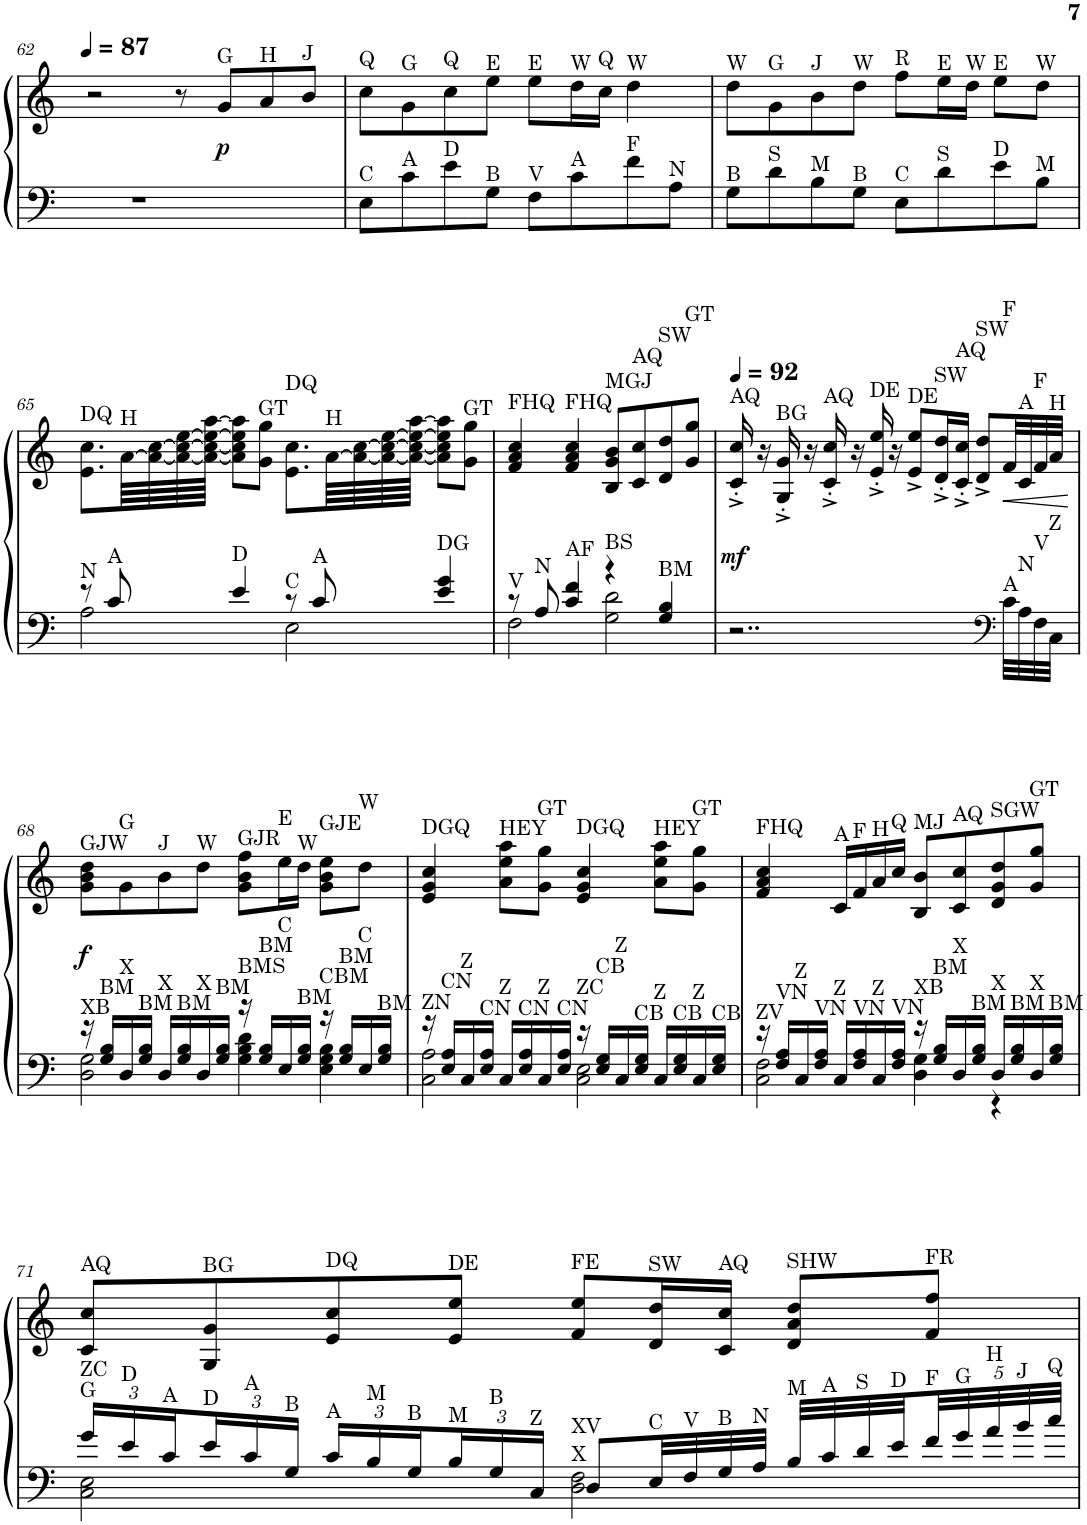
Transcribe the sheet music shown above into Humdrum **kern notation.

**kern	**kern	**dynam
*part1	*part1	*part1
*staff2	*staff1	*staff1/2
*I"Piano	*	*
*I'Pno.	*	*
!!LO:PB:g=z
*clefF4	*clefG2	*
*k[]	*k[]	*
*M4/4	*M4/4	*
*met(c)	*met(c)	*
*MM87	*MM87	*
=62	=62	=62
1r	2r	.
.	8r	.
!	!LO:TX:a:t=G	!
!	!	!LO:DY:b
.	8g/L	p
!	!LO:TX:a:t=H	!
.	8a/	.
!	!LO:TX:a:t=J	!
.	8b/J	.
=63	=63	=63
!	!LO:TX:a:t=Q	!
!LO:TX:a:t=C	!	!
8E\L	8cc\L	.
!	!LO:TX:a:t=G	!
!LO:TX:a:t=A	!	!
8c\	8g\	.
!	!LO:TX:a:t=Q	!
!LO:TX:a:t=D	!	!
8e\	8cc\	.
!	!LO:TX:a:t=E	!
!LO:TX:a:t=B	!	!
8G\J	8ee\J	.
!	!LO:TX:a:t=E	!
!LO:TX:a:t=V	!	!
8F\L	8ee\L	.
!	!LO:TX:a:t=W	!
!LO:TX:a:t=A	!	!
8c\	16dd\L	.
!	!LO:TX:a:t=Q	!
.	16cc\JJ	.
!	!LO:TX:a:t=W	!
!LO:TX:a:t=F	!	!
8f\	4dd\	.
!LO:TX:a:t=N	!	!
8A\J	.	.
=64	=64	=64
!	!LO:TX:a:t=W	!
!LO:TX:a:t=B	!	!
8G\L	8dd\L	.
!	!LO:TX:a:t=G	!
!LO:TX:a:t=S	!	!
8d\	8g\	.
!	!LO:TX:a:t=J	!
!LO:TX:a:t=M	!	!
8B\	8b\	.
!	!LO:TX:a:t=W	!
!LO:TX:a:t=B	!	!
8G\J	8dd\J	.
!	!LO:TX:a:t=R	!
!LO:TX:a:t=C	!	!
8E\L	8ff\L	.
!	!LO:TX:a:t=E	!
!LO:TX:a:t=S	!	!
8d\	16ee\L	.
!	!LO:TX:a:t=W	!
.	16dd\JJ	.
!	!LO:TX:a:t=E	!
!LO:TX:a:t=D	!	!
8e\	8ee\L	.
!	!LO:TX:a:t=W	!
!LO:TX:a:t=M	!	!
8B\J	8dd\J	.
!!LO:LB:g=z
=65	=65	=65
*^	*	*
!	!	!LO:TX:a:t=DQ	!
!LO:TX:a:t=N	!	!	!
8r	2A\	8.e\ 8.cc\L	.
!LO:TX:a:t=A	!	!	!
8c/	.	.	.
!	!	!LO:TX:a:t=H	!
.	.	[64a\LLL	.
.	.	64a\_ [64cc\	.
.	.	64a\_ 64cc\_ [64ee\	.
.	.	64a\_ 64cc\_ 64ee\_ [64aa\JJJJ	.
!LO:TX:a:t=D	!	!	!
4e/	.	8a\] 8cc\] 8ee\] 8aa\]L	.
!	!	!LO:TX:a:t=GT	!
.	.	8g\ 8gg\J	.
!	!	!LO:TX:a:t=DQ	!
!LO:TX:a:t=C	!	!	!
8r	2E\	8.e\ 8.cc\L	.
!LO:TX:a:t=A	!	!	!
8c/	.	.	.
!	!	!LO:TX:a:t=H	!
.	.	[64a\LLL	.
.	.	64a\_ [64cc\	.
.	.	64a\_ 64cc\_ [64ee\	.
.	.	64a\_ 64cc\_ 64ee\_ [64aa\JJJJ	.
!LO:TX:a:t=DG	!	!	!
4e/ 4g/	.	8a\] 8cc\] 8ee\] 8aa\]L	.
!	!	!LO:TX:a:t=GT	!
.	.	8g\ 8gg\J	.
=66	=66	=66	=66
!	!	!LO:TX:a:t=FHQ	!
!LO:TX:a:t=V	!	!	!
8r	2F\	4f/ 4a/ 4cc/	.
!LO:TX:a:t=N	!	!	!
8A/	.	.	.
!	!	!LO:TX:a:t=FHQ	!
!LO:TX:a:t=AF	!	!	!
4c/ 4f/	.	4f/ 4a/ 4cc/	.
!	!	!LO:TX:a:t=MGJ	!
!LO:TX:a:t=BS	!	!	!
4r	2G\ 2d\	8B/ 8g/ 8b/L	.
!	!	!LO:TX:a:t=AQ	!
.	.	8c/ 8cc/	.
!	!	!LO:TX:a:t=SW	!
!LO:TX:a:t=BM	!	!	!
4G/ 4B/	.	8d/ 8dd/	.
!	!	!LO:TX:a:t=GT	!
.	.	8g/ 8gg/J	.
*v	*v	*	*
=67	=67	=67
*	*MM92	*
!	!LO:TX:a:t=AQ	!
!	!	!LO:DY:b
2..r	16c/'^ 16cc/'^	mf
.	16r	.
!	!LO:TX:a:t=BG	!
.	16G/'^ 16g/'^	.
.	16r	.
!	!LO:TX:a:t=AQ	!
.	16c/'^ 16cc/'^	.
.	16r	.
!	!LO:TX:a:t=DE	!
.	16e/'^ 16ee/'^	.
.	16r	.
!	!LO:TX:a:t=DE	!
.	8e/^ 8ee/^L	.
!	!LO:TX:a:t=SW	!
.	16d/'^ 16dd/'^L	.
!	!LO:TX:a:t=AQ	!
.	16c/'^ 16cc/'^JJ	.
!	!LO:TX:a:t=SW	!
.	8d/^ 8dd/^L	.
*clefF4	*	*
!	!LO:TX:a:t=F	!
!LO:TX:a:t=A	!	!
!	!	!LO:HP:b
32c\LLL	32f/LL	<
!	!LO:TX:a:t=A	!
!LO:TX:a:t=N	!	!
32A\	32c/	.
!	!LO:TX:a:t=F	!
!LO:TX:a:t=V	!	!
32F\	32f/	.
!	!LO:TX:a:t=H	!
!LO:TX:a:t=Z	!	!
32C\JJJ	32a/JJJ	.
.	.	[
!!LO:LB:g=z
=68	=68	=68
*^	*	*
!	!	!LO:TX:a:t=GJW	!
!LO:TX:a:t=XB	!	!	!
!	!	!	!LO:DY:b
16r	2D\ 2G\	8g\ 8b\ 8dd\L	f
!LO:TX:a:t=BM	!	!	!
16G/ 16B/LL	.	.	.
!	!	!LO:TX:a:t=G	!
!LO:TX:a:t=X	!	!	!
16D/	.	8g\	.
!LO:TX:a:t=BM	!	!	!
16G/ 16B/JJ	.	.	.
!	!	!LO:TX:a:t=J	!
!LO:TX:a:t=X	!	!	!
16D/LL	.	8b\	.
!LO:TX:a:t=BM	!	!	!
16G/ 16B/	.	.	.
!	!	!LO:TX:a:t=W	!
!LO:TX:a:t=X	!	!	!
16D/	.	8dd\J	.
!LO:TX:a:t=BM	!	!	!
16G/ 16B/JJ	.	.	.
!	!	!LO:TX:a:t=GJR	!
!LO:TX:a:t=BMS	!	!	!
16r	4G\ 4B\ 4d\	8g\ 8b\ 8ff\L	.
!LO:TX:a:t=BM	!	!	!
16G/ 16B/LL	.	.	.
!	!	!LO:TX:a:t=E	!
!LO:TX:a:t=C	!	!	!
16E/	.	16ee\L	.
!	!	!LO:TX:a:t=W	!
!LO:TX:a:t=BM	!	!	!
16G/ 16B/JJ	.	16dd\JJ	.
!	!	!LO:TX:a:t=GJE	!
!LO:TX:a:t=CBM	!	!	!
16r	4E\ 4G\ 4B\	8g\ 8b\ 8ee\L	.
!LO:TX:a:t=BM	!	!	!
16G/ 16B/LL	.	.	.
!	!	!LO:TX:a:t=W	!
!LO:TX:a:t=C	!	!	!
16E/	.	8dd\J	.
!LO:TX:a:t=BM	!	!	!
16G/ 16B/JJ	.	.	.
=69	=69	=69	=69
!	!	!LO:TX:a:t=DGQ	!
!LO:TX:a:t=ZN	!	!	!
16r	2C\ 2A\	4e/ 4g/ 4cc/	.
!LO:TX:a:t=CN	!	!	!
16E/ 16A/LL	.	.	.
!LO:TX:a:t=Z	!	!	!
16C/	.	.	.
!LO:TX:a:t=CN	!	!	!
16E/ 16A/JJ	.	.	.
!	!	!LO:TX:a:t=HEY	!
!LO:TX:a:t=Z	!	!	!
16C/LL	.	8a\ 8ee\ 8aa\L	.
!LO:TX:a:t=CN	!	!	!
16E/ 16A/	.	.	.
!	!	!LO:TX:a:t=GT	!
!LO:TX:a:t=Z	!	!	!
16C/	.	8g\ 8gg\J	.
!LO:TX:a:t=CN	!	!	!
16E/ 16A/JJ	.	.	.
!	!	!LO:TX:a:t=DGQ	!
!LO:TX:a:t=ZC	!	!	!
16r	2C\ 2E\	4e/ 4g/ 4cc/	.
!LO:TX:a:t=CB	!	!	!
16E/ 16G/LL	.	.	.
!LO:TX:a:t=Z	!	!	!
16C/	.	.	.
!LO:TX:a:t=CB	!	!	!
16E/ 16G/JJ	.	.	.
!	!	!LO:TX:a:t=HEY	!
!LO:TX:a:t=Z	!	!	!
16C/LL	.	8a\ 8ee\ 8aa\L	.
!LO:TX:a:t=CB	!	!	!
16E/ 16G/	.	.	.
!	!	!LO:TX:a:t=GT	!
!LO:TX:a:t=Z	!	!	!
16C/	.	8g\ 8gg\J	.
!LO:TX:a:t=CB	!	!	!
16E/ 16G/JJ	.	.	.
=70	=70	=70	=70
!	!	!LO:TX:a:t=FHQ	!
!LO:TX:a:t=ZV	!	!	!
16r	2C\ 2F\	4f/ 4a/ 4cc/	.
!LO:TX:a:t=VN	!	!	!
16F/ 16A/LL	.	.	.
!LO:TX:a:t=Z	!	!	!
16C/	.	.	.
!LO:TX:a:t=VN	!	!	!
16F/ 16A/JJ	.	.	.
!	!	!LO:TX:a:t=A	!
!LO:TX:a:t=Z	!	!	!
16C/LL	.	16c/LL	.
!	!	!LO:TX:a:t=F	!
!LO:TX:a:t=VN	!	!	!
16F/ 16A/	.	16f/	.
!	!	!LO:TX:a:t=H	!
!LO:TX:a:t=Z	!	!	!
16C/	.	16a/	.
!	!	!LO:TX:a:t=Q	!
!LO:TX:a:t=VN	!	!	!
16F/ 16A/JJ	.	16cc/JJ	.
!	!	!LO:TX:a:t=MJ	!
!LO:TX:a:t=XB	!	!	!
16r	4D\ 4G\	8B/ 8b/L	.
!LO:TX:a:t=BM	!	!	!
16G/ 16B/LL	.	.	.
!	!	!LO:TX:a:t=AQ	!
!LO:TX:a:t=X	!	!	!
16D/	.	8c/ 8cc/	.
!LO:TX:a:t=BM	!	!	!
16G/ 16B/JJ	.	.	.
!	!	!LO:TX:a:t=SGW	!
!LO:TX:a:t=X	!	!	!
16D/LL	4r	8d/ 8g/ 8dd/	.
!LO:TX:a:t=BM	!	!	!
16G/ 16B/	.	.	.
!	!	!LO:TX:a:t=GT	!
!LO:TX:a:t=X	!	!	!
16D/	.	8g/ 8gg/J	.
!LO:TX:a:t=BM	!	!	!
16G/ 16B/JJ	.	.	.
!!LO:LB:g=z
=71	=71	=71	=71
*Xbrackettup	*	*	*
!	!	!LO:TX:a:t=AQ	!
!LO:TX:a:t=G	!	!	!
!LO:TX:a:t=ZC	!	!	!
24g/LL	2C\ 2E\	8c/ 8cc/L	.
!LO:TX:a:t=D	!	!	!
24e/	.	.	.
!LO:TX:a:t=A	!	!	!
24c/	.	.	.
!	!	!LO:TX:a:t=BG	!
!LO:TX:a:t=D	!	!	!
24e/	.	8G/ 8g/	.
!LO:TX:a:t=A	!	!	!
24c/	.	.	.
!LO:TX:a:t=B	!	!	!
24G/JJ	.	.	.
!	!	!LO:TX:a:t=DQ	!
!LO:TX:a:t=A	!	!	!
24c/LL	.	8e/ 8cc/	.
!LO:TX:a:t=M	!	!	!
24B/	.	.	.
!LO:TX:a:t=B	!	!	!
24G/	.	.	.
!	!	!LO:TX:a:t=DE	!
!LO:TX:a:t=M	!	!	!
24B/	.	8e/ 8ee/J	.
!LO:TX:a:t=B	!	!	!
24G/	.	.	.
!LO:TX:a:t=Z	!	!	!
24C/JJ	.	.	.
!	!	!LO:TX:a:t=FE	!
!LO:TX:a:t=X	!	!	!
!LO:TX:a:t=XV	!	!	!
8D/L	2D\ 2F\	8f/ 8ee/L	.
!	!	!LO:TX:a:t=SW	!
!LO:TX:a:t=C	!	!	!
32E/LL	.	16d/ 16dd/L	.
!LO:TX:a:t=V	!	!	!
32F/	.	.	.
!	!	!LO:TX:a:t=AQ	!
!LO:TX:a:t=B	!	!	!
32G/	.	16c/ 16cc/JJ	.
!LO:TX:a:t=N	!	!	!
32A/JJJ	.	.	.
!	!	!LO:TX:a:t=SHW	!
!LO:TX:a:t=M	!	!	!
32B/LLL	.	8d/ 8a/ 8dd/L	.
!LO:TX:a:t=A	!	!	!
32c/	.	.	.
!LO:TX:a:t=S	!	!	!
32d/	.	.	.
!LO:TX:a:t=D	!	!	!
32e/	.	.	.
!	!	!LO:TX:a:t=FR	!
!LO:TX:a:t=F	!	!	!
40f/	.	8f/ 8ff/J	.
!LO:TX:a:t=G	!	!	!
40g/	.	.	.
!LO:TX:a:t=H	!	!	!
40a/	.	.	.
!LO:TX:a:t=J	!	!	!
40b/	.	.	.
!LO:TX:a:t=Q	!	!	!
40cc/JJJ	.	.	.
*v	*v	*	*
=	=	=
*-	*-	*-
